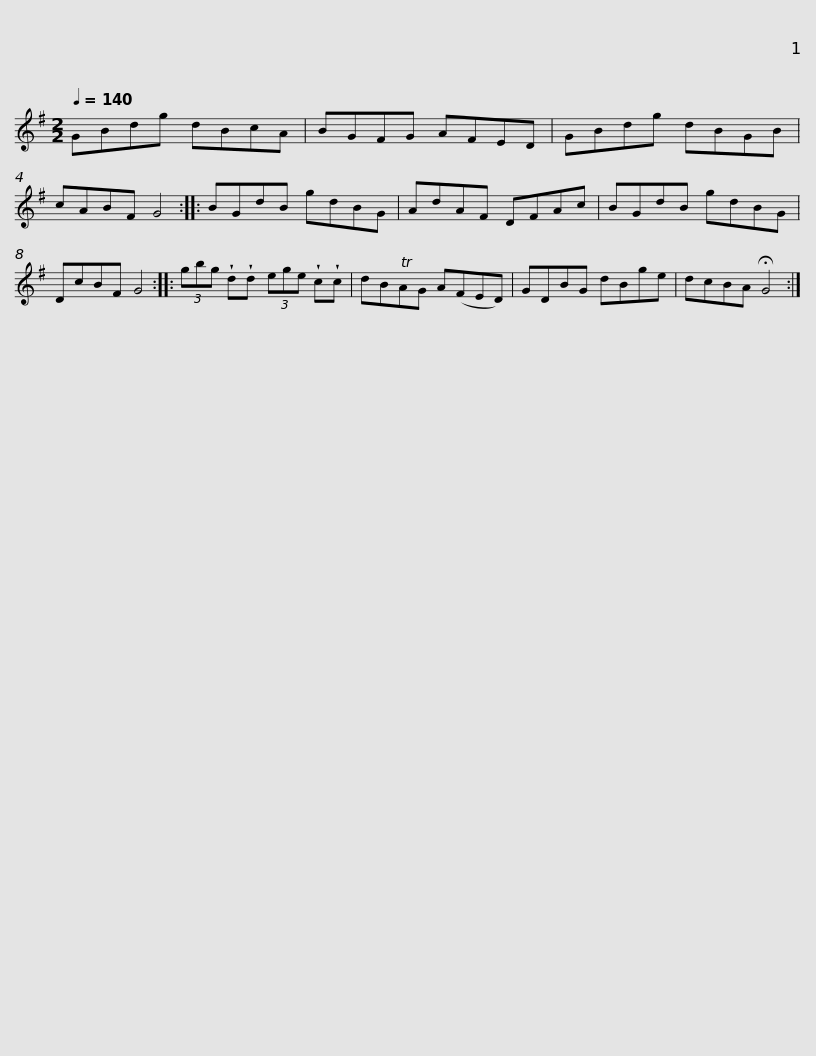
X:1
L:1/8
Q:1/4=140
M:2/2
I:linebreak $
K:G
V:1 treble
V:1
 GBdg dBcA | BGFG AFED | GBdg dBGB | cABF G4 :: BGdB gdBG |$ %5
 AdAF DFAc | BGdB gdBG | DcBF G4 :: (3gbg !wedge!d!wedge!d (3ege !wedge!c!wedge!c | dBTAG A(FED) |$ %10
 GDBG dBge | dcBA !fermata!G4 :| %12
